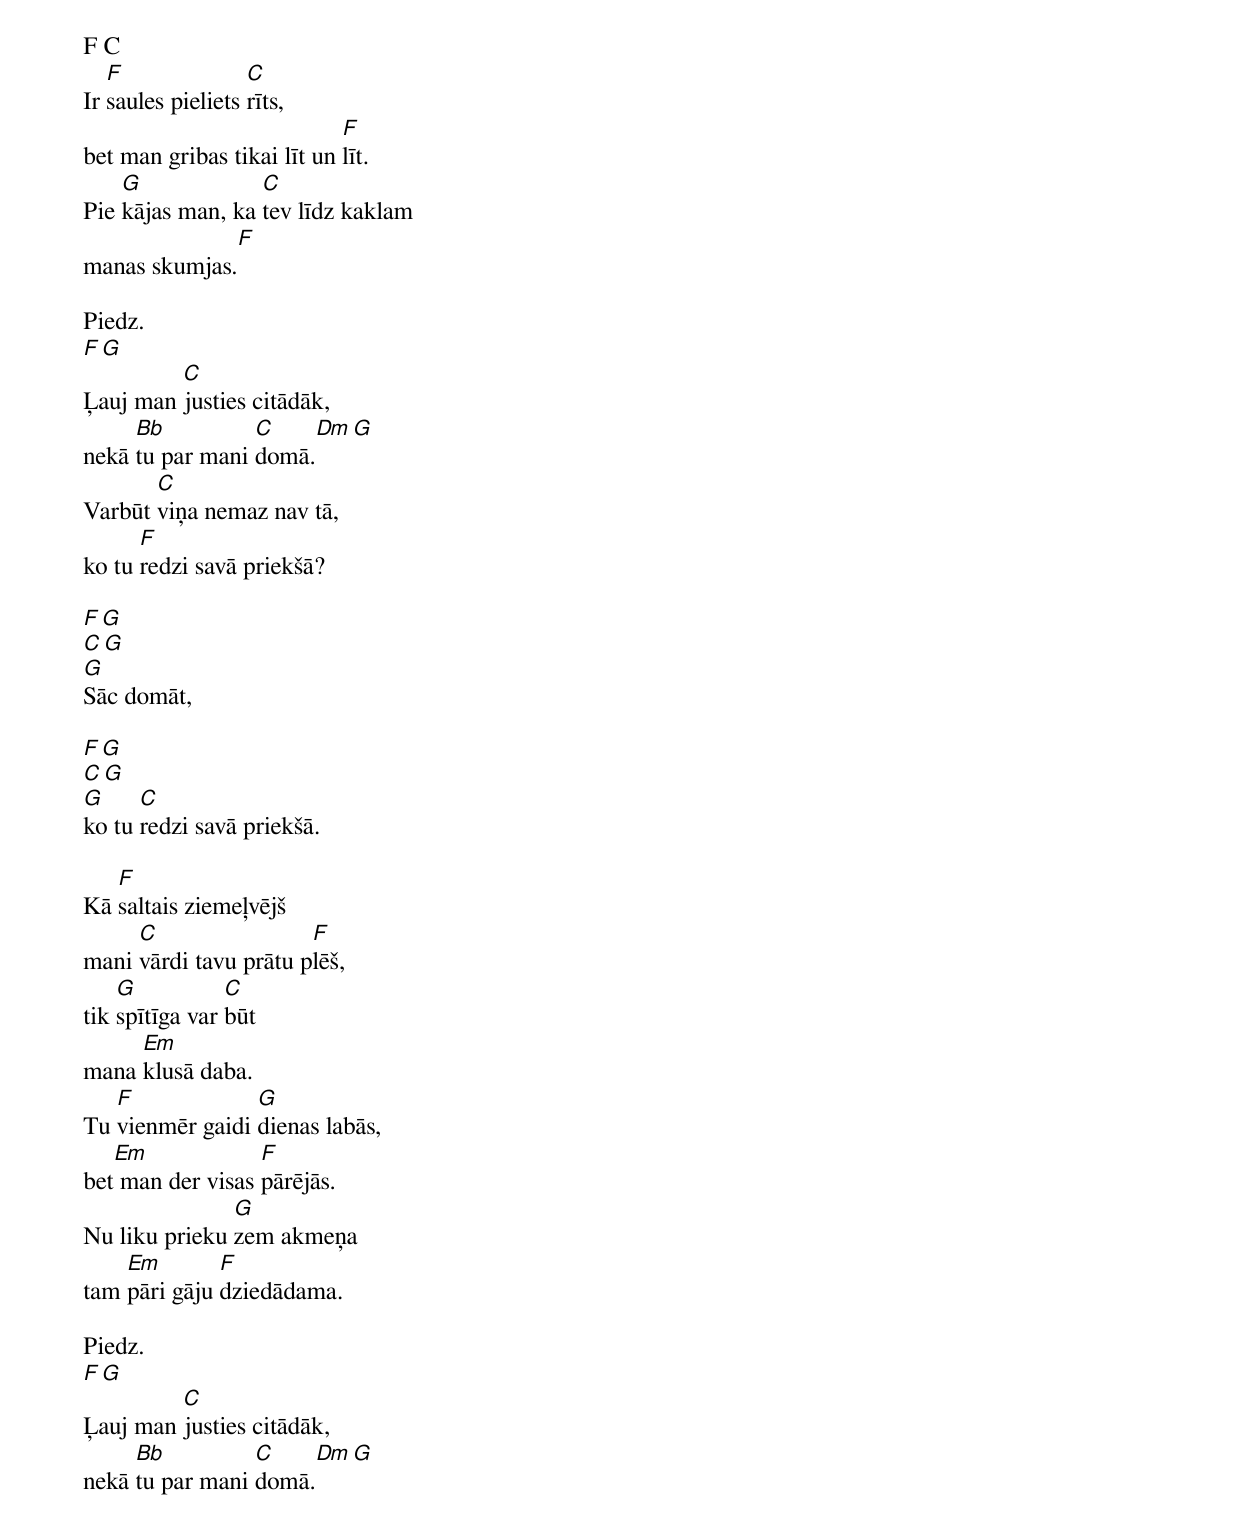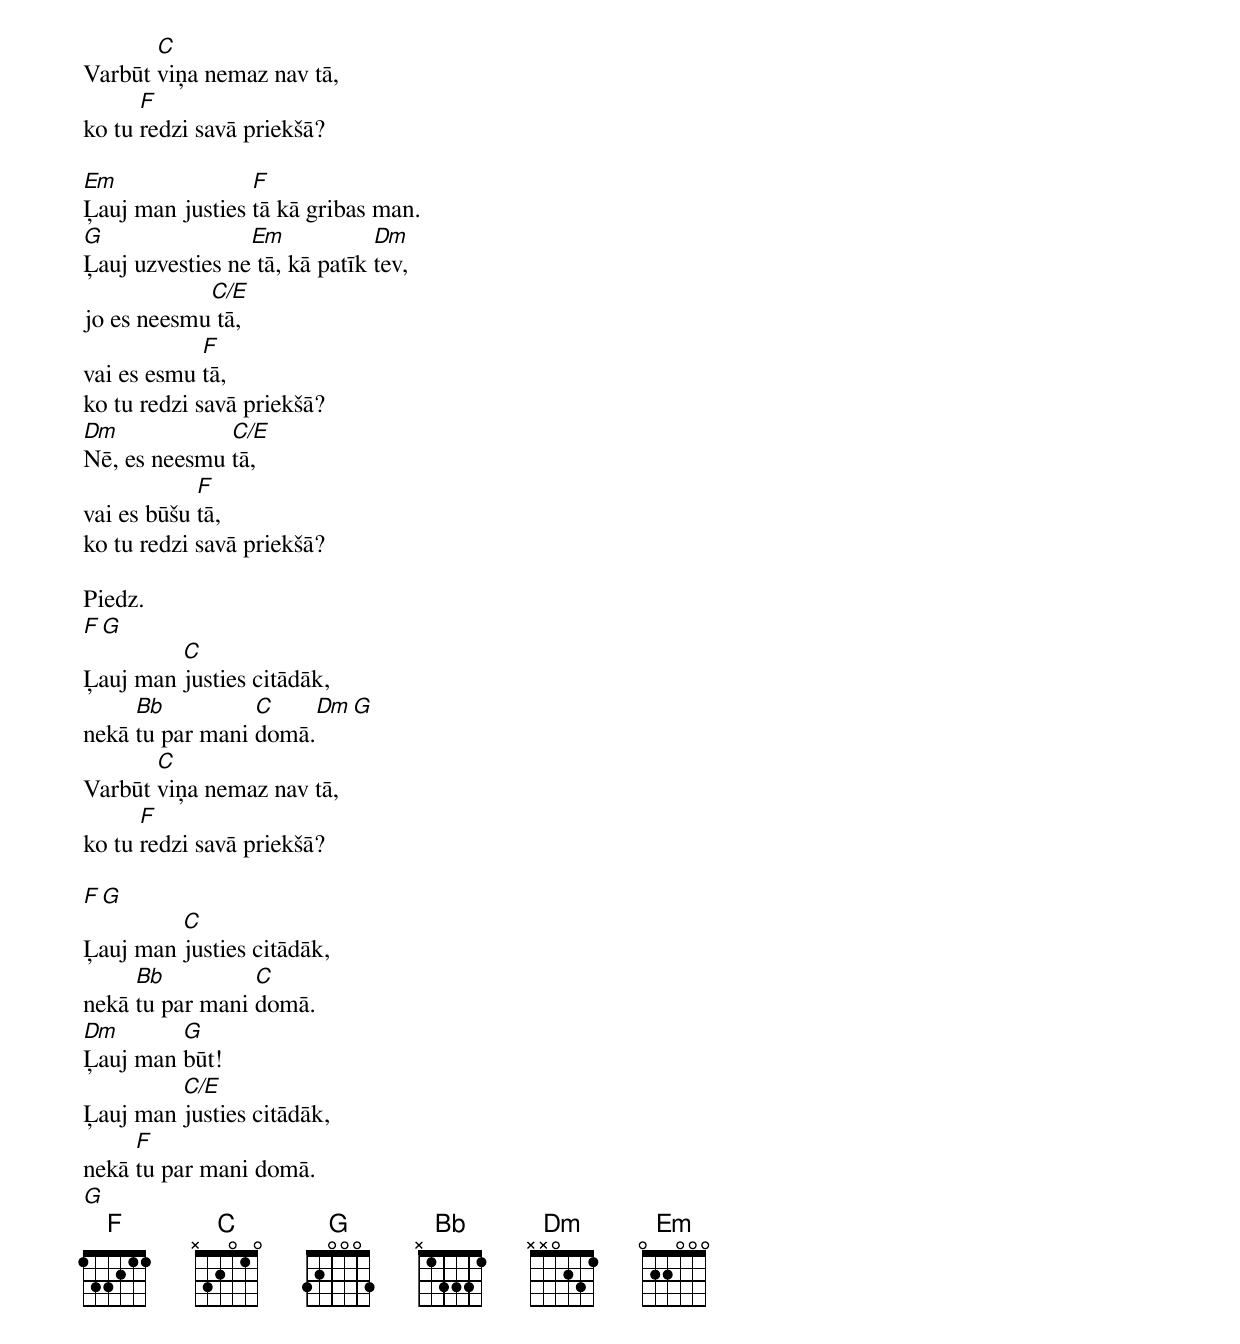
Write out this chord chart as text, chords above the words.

F C
   F               C
Ir saules pieliets rīts,
                            F
bet man gribas tikai līt un līt.
    G             C
Pie kājas man, ka tev līdz kaklam
                  F
manas skumjas.

Piedz.
F  G
         C
Ļauj man justies citādāk,
     Bb          C     Dm G
nekā tu par mani domā.
       C
Varbūt viņa nemaz nav tā,
      F
ko tu redzi savā priekšā?

F  G
C G
G
Sāc domāt,

F  G
C G
G     C
ko tu redzi savā priekšā.

   F
Kā saltais ziemeļvējš
     C                 F
mani vārdi tavu prātu plēš,
    G           C
tik spītīga var būt
     Em
mana klusā daba.
   F             G
Tu vienmēr gaidi dienas labās,
   Em             F
bet man der visas pārējās.
               G
Nu liku prieku zem akmeņa
    Em        F
tam pāri gāju dziedādama.

Piedz.
F  G
         C
Ļauj man justies citādāk,
     Bb          C     Dm G
nekā tu par mani domā.
       C
Varbūt viņa nemaz nav tā,
      F
ko tu redzi savā priekšā?

Em               F
Ļauj man justies tā kā gribas man.
G                Em            Dm
Ļauj uzvesties ne tā, kā patīk tev,
            C/E
jo es neesmu tā,
            F
vai es esmu tā,
ko tu redzi savā priekšā?
Dm            C/E
Nē, es neesmu tā,
            F
vai es būšu tā,
ko tu redzi savā priekšā?

Piedz.
F  G
         C
Ļauj man justies citādāk,
     Bb          C     Dm G
nekā tu par mani domā.
       C
Varbūt viņa nemaz nav tā,
      F
ko tu redzi savā priekšā?

F G
         C
Ļauj man justies citādāk,
     Bb          C
nekā tu par mani domā.
Dm       G
Ļauj man būt!
         C/E
Ļauj man justies citādāk,
     F
nekā tu par mani domā.
G
